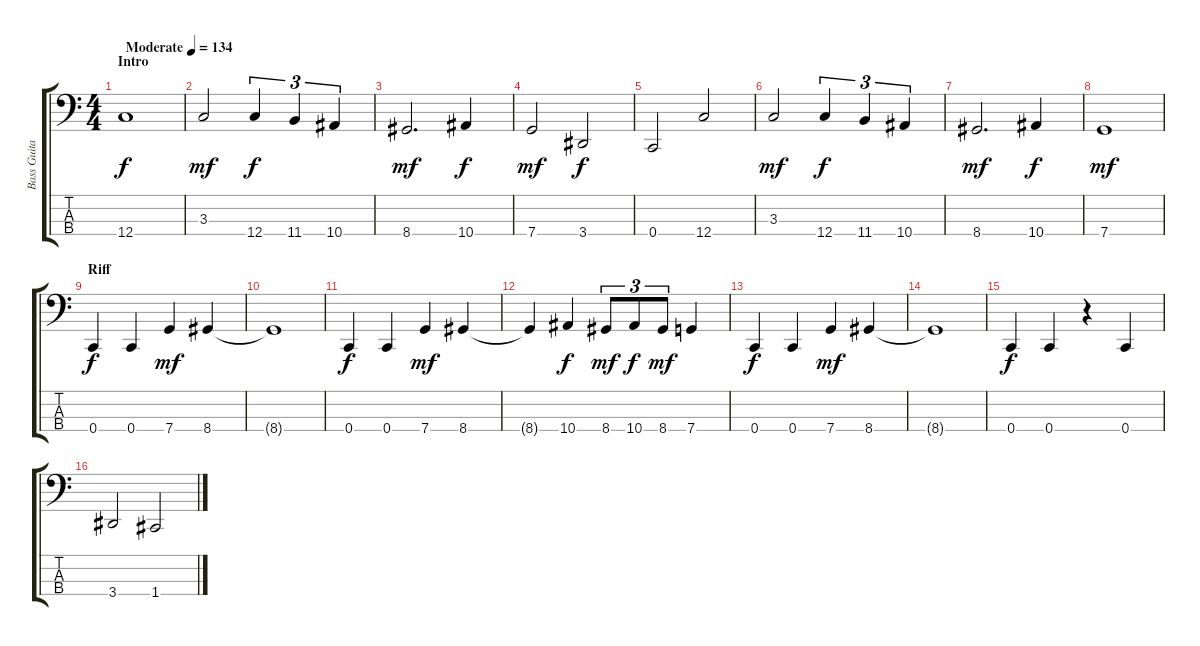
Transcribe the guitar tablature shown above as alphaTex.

\track ("Bass Guitar" "Bass Guita") {instrument electricguitarclean}
\staff {score tabs}
\tuning (G2 D2 A1 C1) {hide}
\ts (4 4)
\section ("" "Intro")
\tempo (134 "Moderate")
\clef f4
\ks c
12.4.1{dy f instrument electricguitarclean} |
3.3.2{dy mf} 12.4.4{tu (3 2) dy f} 11.4.4{tu (3 2)} 10.4.4{tu (3 2)} |
8.4.2{d dy mf} 10.4.4{dy f} |
7.4.2{dy mf} 3.4.2{dy f} |
0.4.2 12.4.2 |
3.3.2{dy mf} 12.4.4{tu (3 2) dy f} 11.4.4{tu (3 2)} 10.4.4{tu (3 2)} |
8.4.2{d dy mf} 10.4.4{dy f} |
7.4.1{dy mf} |
\section ("" "Riff")
0.4.4{dy f} 0.4.4 7.4.4{dy mf} 8.4.4 |
8.4{t}.1 |
0.4.4{dy f} 0.4.4 7.4.4{dy mf} 8.4.4 |
8.4{t}.4 10.4.4{dy f} 8.4.8{tu (3 2) dy mf} 10.4.8{tu (3 2) dy f} 8.4.8{tu (3 2) dy mf} 7.4.4 |
0.4.4{dy f} 0.4.4 7.4.4{dy mf} 8.4.4 |
8.4{t}.1 |
0.4.4{dy f} 0.4.4 r.4 0.4.4 |
3.4.2 1.4.2
